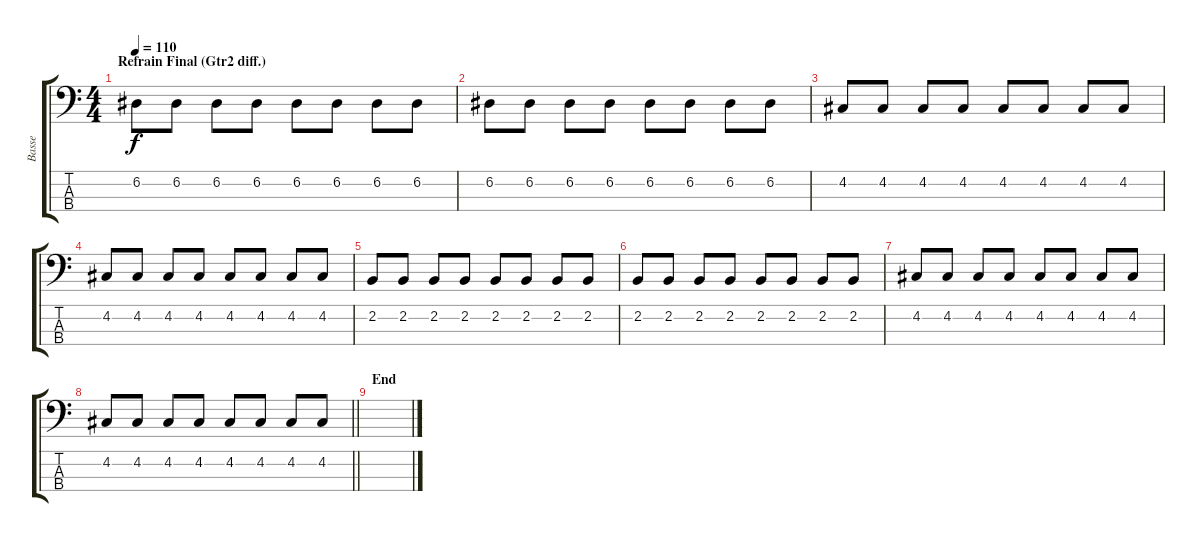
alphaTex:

\track ("Basse" "Basse") {instrument electricbassfinger}
\staff {score tabs}
\tuning (D2 A1 E1 A0) {hide}
\ts (4 4)
\section ("" "Refrain Final (Gtr2 diff.)")
\tempo 110
\clef f4
\ks c
6.2.8{dy f} 6.2.8 6.2.8 6.2.8 6.2.8 6.2.8 6.2.8 6.2.8 |
6.2.8 6.2.8 6.2.8 6.2.8 6.2.8 6.2.8 6.2.8 6.2.8 |
4.2.8 4.2.8 4.2.8 4.2.8 4.2.8 4.2.8 4.2.8 4.2.8 |
4.2.8 4.2.8 4.2.8 4.2.8 4.2.8 4.2.8 4.2.8 4.2.8 |
2.2.8 2.2.8 2.2.8 2.2.8 2.2.8 2.2.8 2.2.8 2.2.8 |
2.2.8 2.2.8 2.2.8 2.2.8 2.2.8 2.2.8 2.2.8 2.2.8 |
4.2.8 4.2.8 4.2.8 4.2.8 4.2.8 4.2.8 4.2.8 4.2.8 |
\barLineRight lightlight
4.2.8 4.2.8 4.2.8 4.2.8 4.2.8 4.2.8 4.2.8 4.2.8 |
\section ("" "End")
